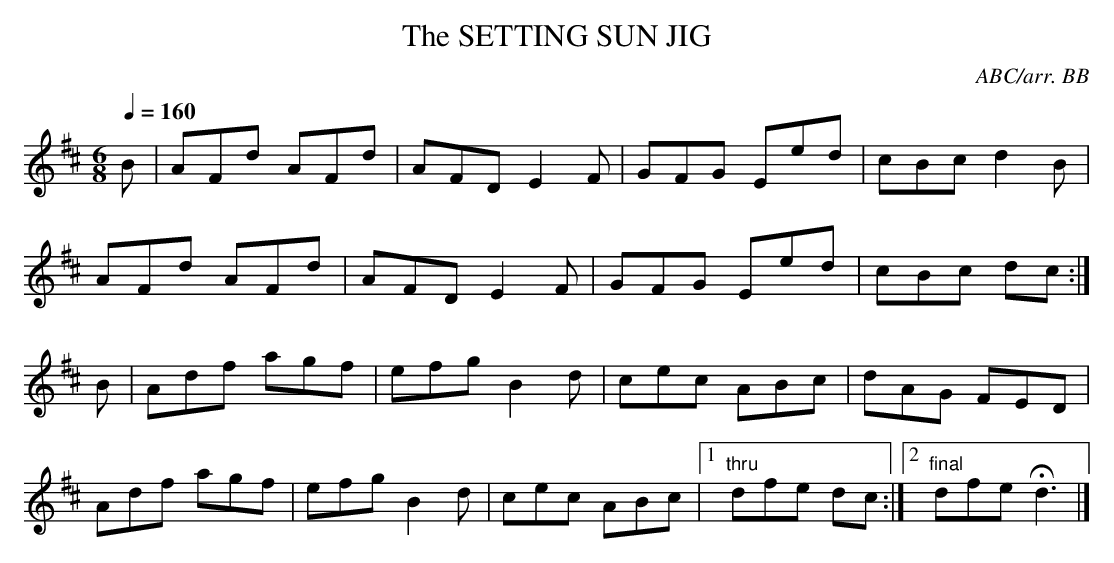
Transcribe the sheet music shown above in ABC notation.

X:1
T:SETTING SUN JIG, The
C:ABC/arr. BB
M:6/8
Q:1/4=160
K:D
B|AFd AFd|AFD E2F|GFG Eed|cBc d2B|
AFd AFd|AFD E2F|GFG Eed|cBc dc:|
B|Adf agf|efg B2d|cec ABc|dAG FED|
Adf agf|efg B2d|cec ABc|1 "thru"dfe dc:|\
[2 "final"dfe Hd3|]
